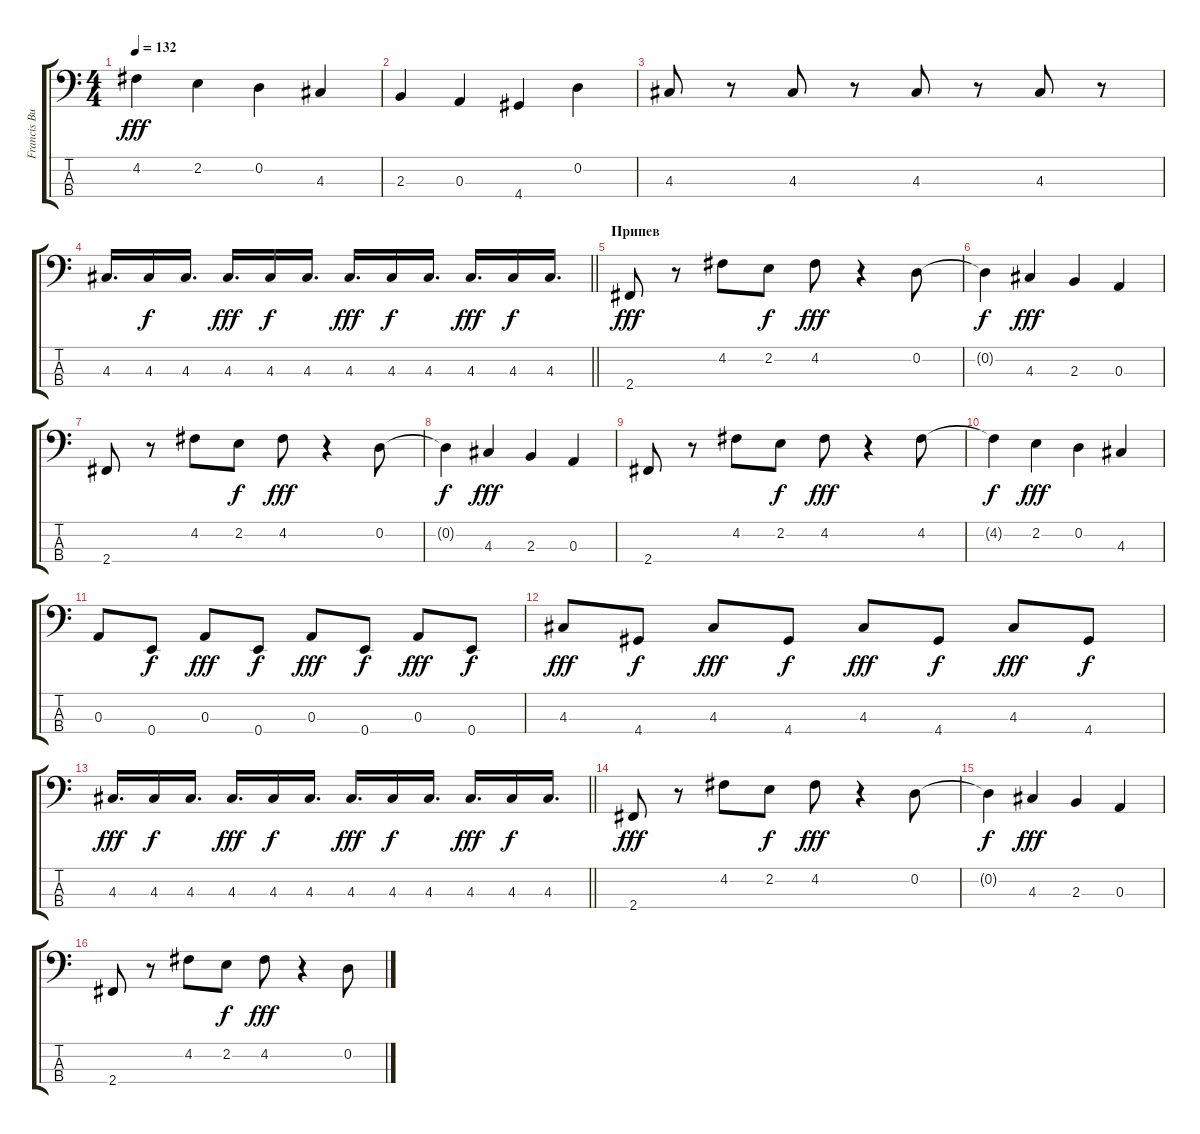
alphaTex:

\track ("Francis Bucholz" "Francis Bu") {instrument electricbasspick}
\staff {score tabs}
\tuning (G2 D2 A1 E1) {hide}
\ts (4 4)
\tempo 132
\clef f4
\ks c
4.2.4{dy fff} 2.2.4 0.2.4 4.3.4 |
2.3.4 0.3.4 4.4.4 0.2.4 |
4.3.8 r.8 4.3.8 r.8 4.3.8 r.8 4.3.8 r.8 |
\barLineRight lightlight
4.3.16{d} 4.3.16{dy f} 4.3.16{d} 4.3.16{d dy fff} 4.3.16{dy f} 4.3.16{d} 4.3.16{d dy fff} 4.3.16{dy f} 4.3.16{d} 4.3.16{d dy fff} 4.3.16{dy f} 4.3.16{d} |
\section ("" "Припев")
2.4.8{dy fff} r.8 4.2.8 2.2.8{dy f} 4.2.8{dy fff} r.4 0.2.8 |
0.2{t}.4{dy f} 4.3.4{dy fff} 2.3.4 0.3.4 |
2.4.8 r.8 4.2.8 2.2.8{dy f} 4.2.8{dy fff} r.4 0.2.8 |
0.2{t}.4{dy f} 4.3.4{dy fff} 2.3.4 0.3.4 |
2.4.8 r.8 4.2.8 2.2.8{dy f} 4.2.8{dy fff} r.4 4.2.8 |
4.2{t}.4{dy f} 2.2.4{dy fff} 0.2.4 4.3.4 |
0.3.8 0.4.8{dy f} 0.3.8{dy fff} 0.4.8{dy f} 0.3.8{dy fff} 0.4.8{dy f} 0.3.8{dy fff} 0.4.8{dy f} |
4.3.8{dy fff} 4.4.8{dy f} 4.3.8{dy fff} 4.4.8{dy f} 4.3.8{dy fff} 4.4.8{dy f} 4.3.8{dy fff} 4.4.8{dy f} |
\barLineRight lightlight
4.3.16{d dy fff} 4.3.16{dy f} 4.3.16{d} 4.3.16{d dy fff} 4.3.16{dy f} 4.3.16{d} 4.3.16{d dy fff} 4.3.16{dy f} 4.3.16{d} 4.3.16{d dy fff} 4.3.16{dy f} 4.3.16{d} |
2.4.8{dy fff} r.8 4.2.8 2.2.8{dy f} 4.2.8{dy fff} r.4 0.2.8 |
0.2{t}.4{dy f} 4.3.4{dy fff} 2.3.4 0.3.4 |
2.4.8 r.8 4.2.8 2.2.8{dy f} 4.2.8{dy fff} r.4 0.2.8
